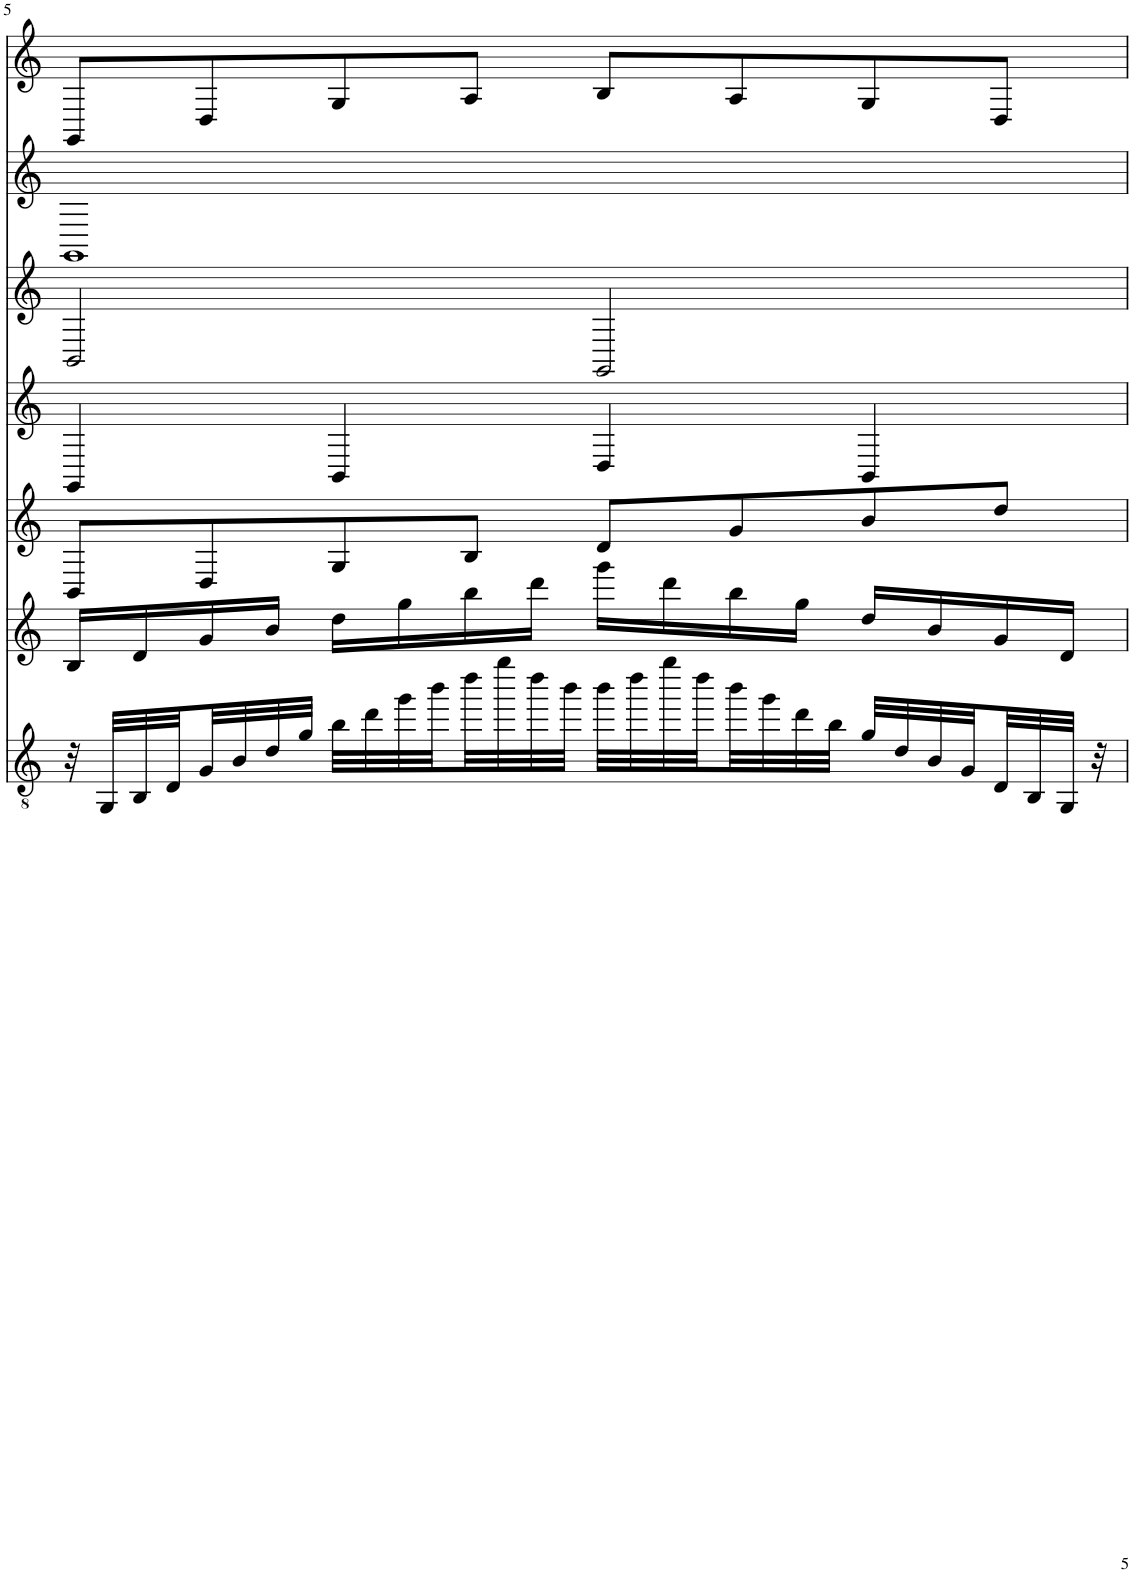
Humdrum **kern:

**kern	**kern	**kern	**kern	**kern	**kern	**kern
*part7	*part6	*part5	*part4	*part3	*part2	*part1
*staff7	*staff6	*staff5	*staff4	*staff3	*staff2	*staff1
*I"Triples-Croches	*I"Doubles-Croches	*I"Croches	*I"Noires	*I"Blanches	*I"Rondes	*I"M�lodie
!!LO:PB:g=z
*clefGv2	*clefG2	*clefG2	*clefG2	*clefG2	*clefG2	*clefG2
*	*Trd-7c-12	*Trd1c2	*	*	*	*
*k[]	*k[]	*k[]	*k[]	*k[]	*k[]	*k[]
*M4/4	*M4/4	*M4/4	*M4/4	*M4/4	*M4/4	*M4/4
=5	=5	=5	=5	=5	=5	=5
32r	16B/LL	8BB/L	4GG/	2BB/	1GG	8GG/L
32GG/LLL	.	.	.	.	.	.
32BB/	16d/	.	.	.	.	.
32D/	.	.	.	.	.	.
32G/	16g/	8D/	.	.	.	8D/
32B/	.	.	.	.	.	.
32d/	16b/JJ	.	.	.	.	.
32g/JJJ	.	.	.	.	.	.
32b\LLL	16dd\LL	8G/	4BB/	.	.	8G/
32dd\	.	.	.	.	.	.
32gg\	16gg\	.	.	.	.	.
32bb\	.	.	.	.	.	.
32ddd\	16bb\	8B/J	.	.	.	8A/J
32ggg\	.	.	.	.	.	.
32ddd\	16ddd\JJ	.	.	.	.	.
32bb\JJJ	.	.	.	.	.	.
32bb\LLL	16ggg\LL	8d/L	4D/	2GG/	.	8B/L
32ddd\	.	.	.	.	.	.
32ggg\	16ddd\	.	.	.	.	.
32ddd\	.	.	.	.	.	.
32bb\	16bb\	8g/	.	.	.	8A/
32gg\	.	.	.	.	.	.
32dd\	16gg\JJ	.	.	.	.	.
32b\JJJ	.	.	.	.	.	.
32g/LLL	16dd/LL	8b/	4BB/	.	.	8G/
32d/	.	.	.	.	.	.
32B/	16b/	.	.	.	.	.
32G/	.	.	.	.	.	.
32D/	16g/	8dd/J	.	.	.	8D/J
32BB/	.	.	.	.	.	.
32GG/JJJ	16d/JJ	.	.	.	.	.
32r	.	.	.	.	.	.
=	=	=	=	=	=	=
*-	*-	*-	*-	*-	*-	*-
